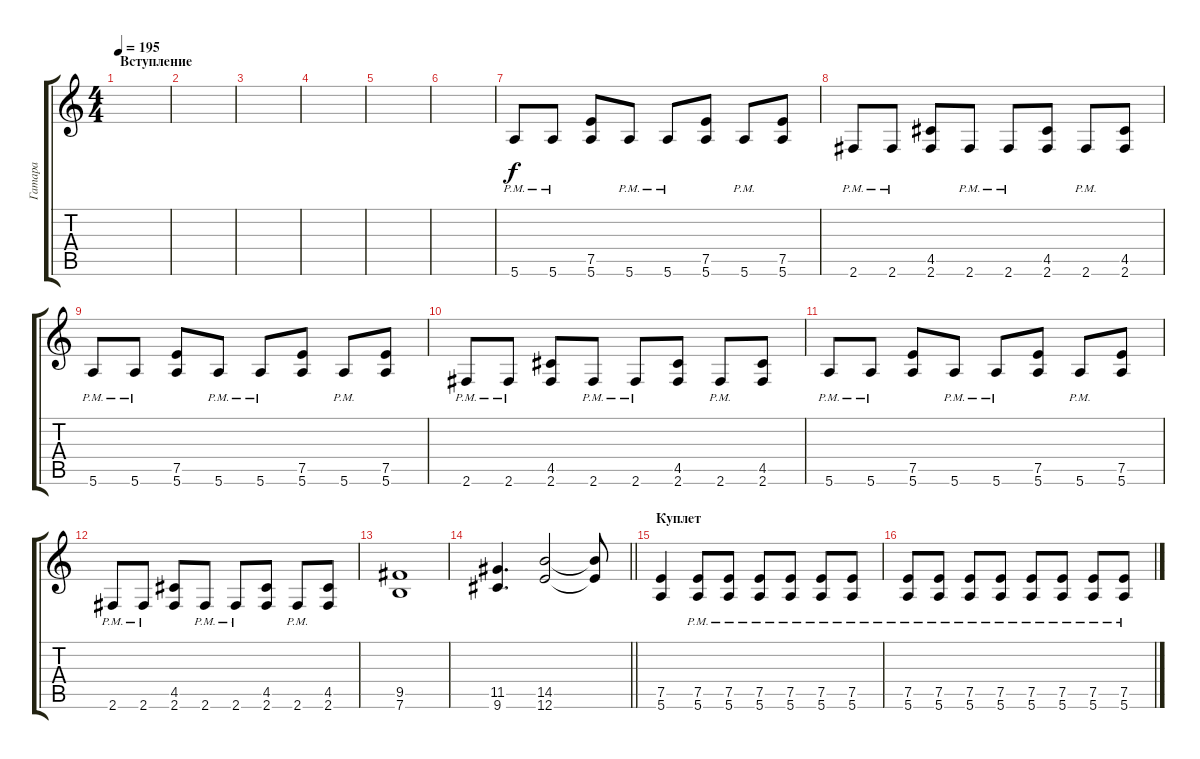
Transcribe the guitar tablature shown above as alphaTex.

\track ("Гатара" "Гатара") {instrument distortionguitar}
\staff {score tabs}
\tuning (E4 B3 G3 D3 A2 E2) {hide}
\ts (4 4)
\section ("" "Вступление")
\tempo 195
\clef g2
\ks c
|
|
|
|
|
|
5.6{pm}.8 5.6{pm}.8 (7.5 5.6).8 5.6{pm}.8 5.6{pm}.8 (7.5 5.6).8 5.6{pm}.8 (7.5 5.6).8 |
2.6{pm}.8 2.6{pm}.8 (4.5 2.6).8 2.6{pm}.8 2.6{pm}.8 (4.5 2.6).8 2.6{pm}.8 (4.5 2.6).8 |
5.6{pm}.8 5.6{pm}.8 (7.5 5.6).8 5.6{pm}.8 5.6{pm}.8 (7.5 5.6).8 5.6{pm}.8 (7.5 5.6).8 |
2.6{pm}.8 2.6{pm}.8 (4.5 2.6).8 2.6{pm}.8 2.6{pm}.8 (4.5 2.6).8 2.6{pm}.8 (4.5 2.6).8 |
5.6{pm}.8 5.6{pm}.8 (7.5 5.6).8 5.6{pm}.8 5.6{pm}.8 (7.5 5.6).8 5.6{pm}.8 (7.5 5.6).8 |
2.6{pm}.8 2.6{pm}.8 (4.5 2.6).8 2.6{pm}.8 2.6{pm}.8 (4.5 2.6).8 2.6{pm}.8 (4.5 2.6).8 |
(9.5 7.6).1 |
\barLineRight lightlight
(11.5 9.6).4{d} (14.5 12.6).2 (14.5{t} 12.6{t}).8 |
\section ("" "Куплет")
(7.5 5.6).4 (7.5{pm} 5.6{pm}).8 (7.5{pm} 5.6{pm}).8 (7.5{pm} 5.6{pm}).8 (7.5{pm} 5.6{pm}).8 (7.5{pm} 5.6{pm}).8 (7.5{pm} 5.6{pm}).8 |
(7.5{pm} 5.6{pm}).8 (7.5{pm} 5.6{pm}).8 (7.5{pm} 5.6{pm}).8 (7.5{pm} 5.6{pm}).8 (7.5{pm} 5.6{pm}).8 (7.5{pm} 5.6{pm}).8 (7.5{pm} 5.6{pm}).8 (7.5{pm} 5.6{pm}).8
